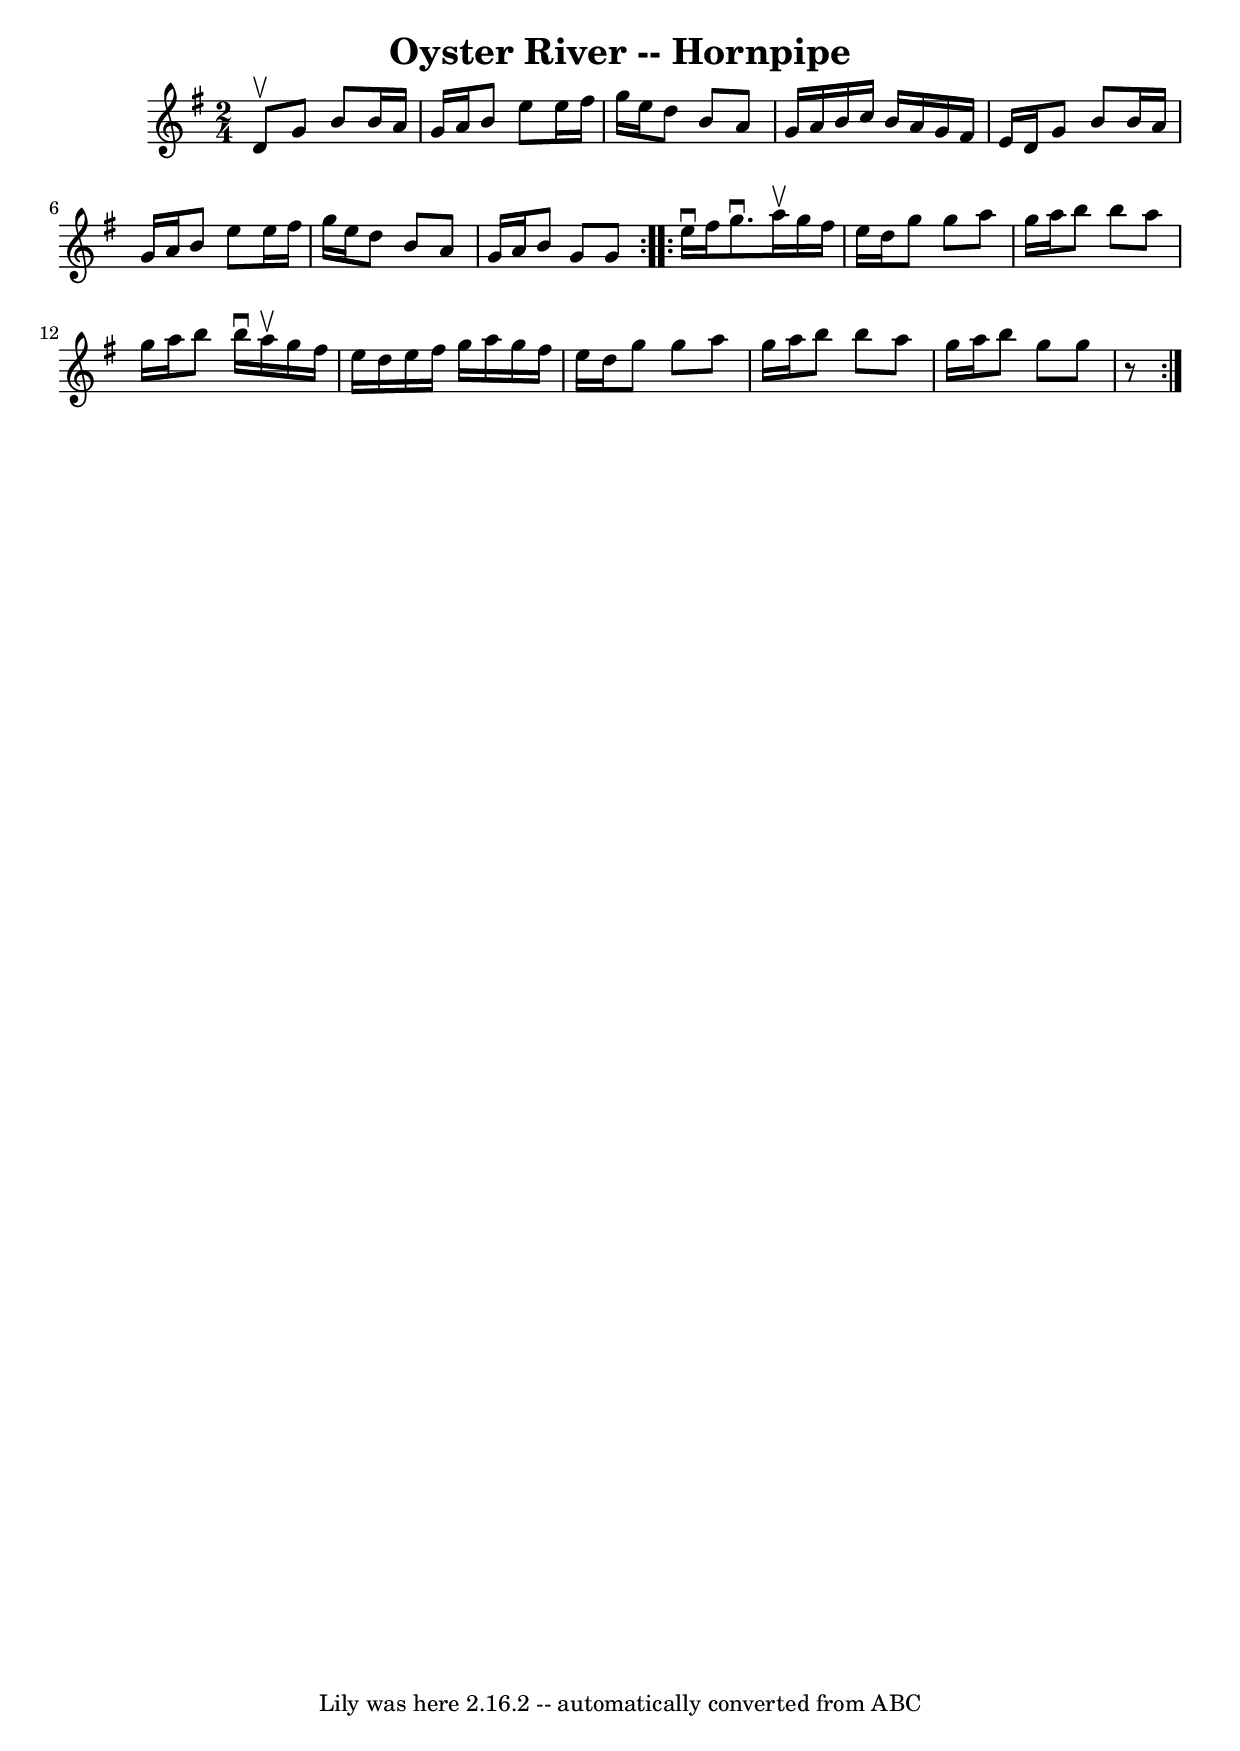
\version "2.7.40"
\include "Mammoth.ily"
\header {
	%% book = "Cole's 1000 Fiddle Tunes"
	crossRefNumber = "1"
	footnotes = ""
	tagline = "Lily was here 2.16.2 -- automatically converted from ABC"
	title = "Oyster River -- Hornpipe"
}
voicedefault =  {


\repeat volta 2 {
\time 2/4 \key g \major d'8^\upbow |
 g'8 b'8 b'16 a'16    
g'16 a'16  |
 b'8 e''8 e''16 fis''16 g''16 e''16  
|
 d''8 b'8 a'8 g'16 a'16  |
 b'16 c''16 b'16 
 a'16 g'16 fis'16 e'16 d'16  |
 g'8 b'8 b'16    
a'16 g'16 a'16  |
 b'8 e''8 e''16 fis''16 g''16    
e''16  |
 d''8 b'8 a'8 g'16 a'16  |
 b'8 g'8    
g'8  }     \repeat volta 2 { e''16^\downbow fis''16  |
 g''8. 
^\downbow a''16^\upbow g''16 fis''16 e''16 d''16  |
 g''8 
 g''8 a''8 g''16 a''16  |
 b''8 b''8 a''8 g''16    
a''16  |
 b''8 b''16^\downbow a''16^\upbow g''16 fis''16    
e''16 d''16  |
 e''16 fis''16 g''16 a''16 g''16    
fis''16 e''16 d''16  |
 g''8 g''8 a''8 g''16 a''16  
|
 b''8 b''8 a''8 g''16 a''16  |
 b''8 g''8    
g''8    r8 }   
}

\score{
    <<

	\context Staff="default"
	{
	    \voicedefault 
	}

    >>
	\layout {
	}
	\midi {}
}
